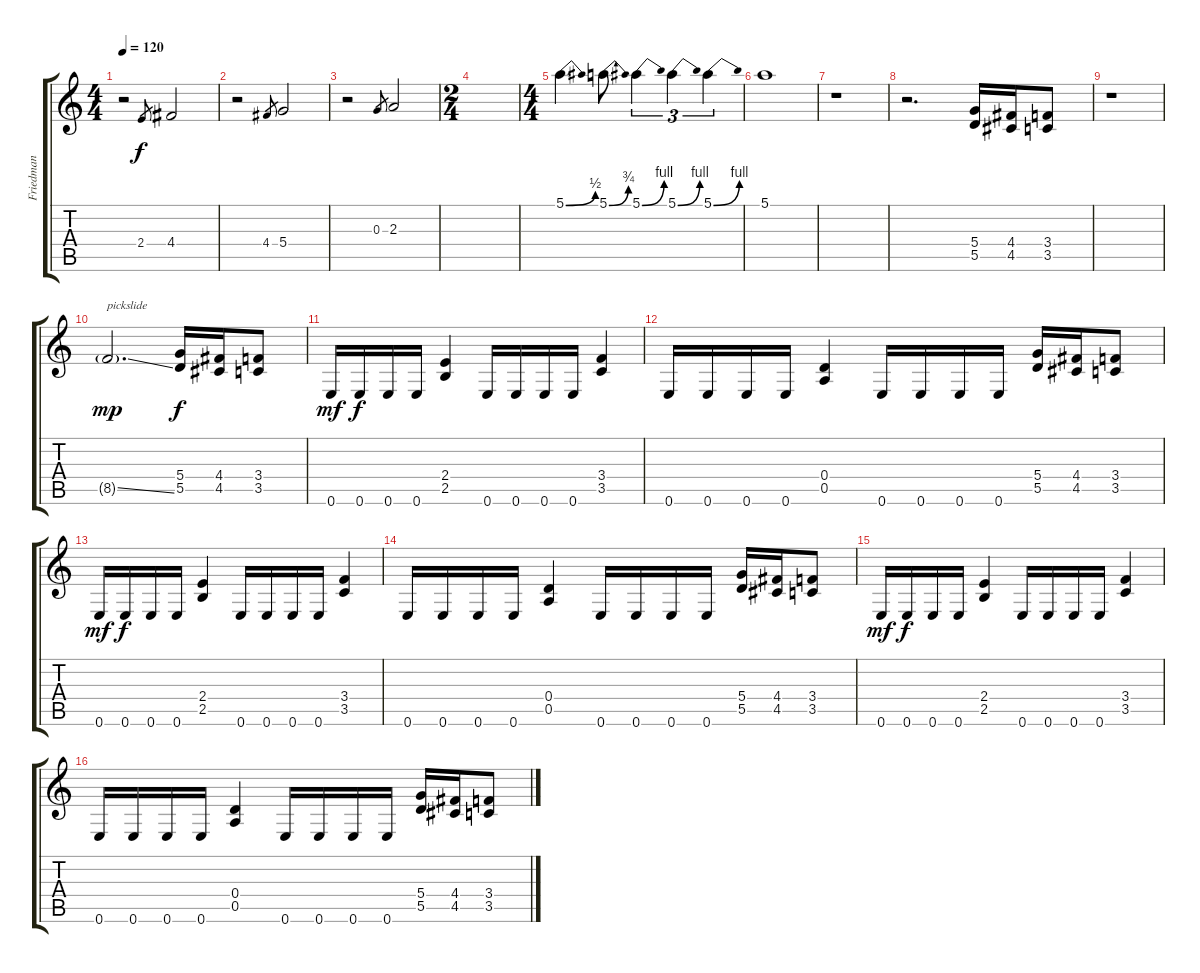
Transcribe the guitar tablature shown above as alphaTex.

\track ("Friedman" "Friedman") {instrument distortionguitar}
\staff {score tabs}
\tuning (E4 B3 G3 D3 A2 E2) {hide}
\ts (4 4)
\tempo 120
\clef g2
\ks c
r.2{dy f} 2.4.8{gr} 4.4.2 |
r.2 4.4.8{gr} 5.4.2 |
r.2 0.3.8{gr} 2.3.2 |
\ts (2 4)
|
\ts (4 4)
5.1{be (bend 0 0 60 2)}.4{d} 5.1{be (bend 0 0 60 3)}.8 5.1{be (bend 0 0 60 4)}.4{tu (3 2)} 5.1{be (bend 0 0 60 4)}.4{tu (3 2)} 5.1{be (bend 0 0 60 4)}.4{tu (3 2)} |
5.1.1 |
r.1 |
r.2{d} (5.4 5.5).16 (4.4 4.5).16 (3.4 3.5).8 |
r.1 |
8.5{ss g}.2{d txt "pickslide" dy mp} (5.4 5.5).16{dy f} (4.4 4.5).16 (3.4 3.5).8 |
0.6.16{dy mf} 0.6.16{dy f} 0.6.16 0.6.16 (2.4 2.5).4 0.6.16 0.6.16 0.6.16 0.6.16 (3.4 3.5).4 |
0.6.16 0.6.16 0.6.16 0.6.16 (0.4 0.5).4 0.6.16 0.6.16 0.6.16 0.6.16 (5.4 5.5).16 (4.4 4.5).16 (3.4 3.5).8 |
0.6.16{dy mf} 0.6.16{dy f} 0.6.16 0.6.16 (2.4 2.5).4 0.6.16 0.6.16 0.6.16 0.6.16 (3.4 3.5).4 |
0.6.16 0.6.16 0.6.16 0.6.16 (0.4 0.5).4 0.6.16 0.6.16 0.6.16 0.6.16 (5.4 5.5).16 (4.4 4.5).16 (3.4 3.5).8 |
0.6.16{dy mf} 0.6.16{dy f} 0.6.16 0.6.16 (2.4 2.5).4 0.6.16 0.6.16 0.6.16 0.6.16 (3.4 3.5).4 |
0.6.16 0.6.16 0.6.16 0.6.16 (0.4 0.5).4 0.6.16 0.6.16 0.6.16 0.6.16 (5.4 5.5).16 (4.4 4.5).16 (3.4 3.5).8
